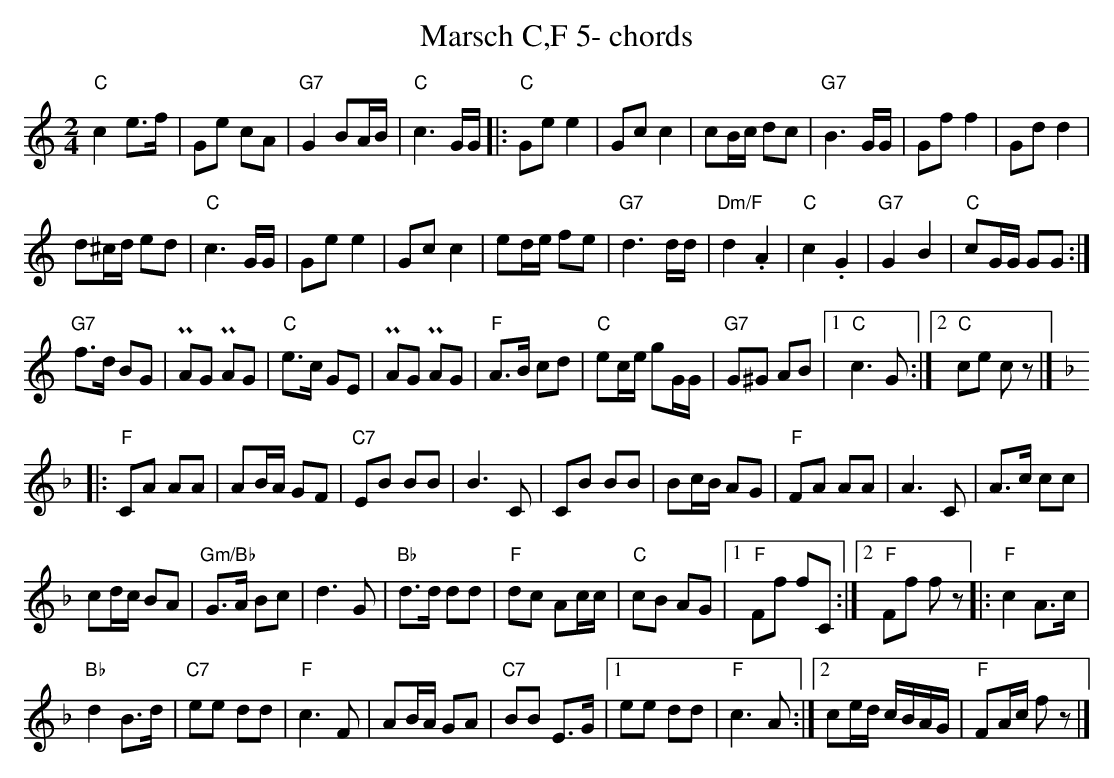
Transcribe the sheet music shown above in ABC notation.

X:1
T:Marsch C,F 5- chords
M:2/4
L:1/8
K:Cmaj%%MIDI gchordon
"C"c2 e>f | Ge cA | "G7"G2 BA/2B/2 | "C"c3 G/2G/2 |: "C"Ge e2 | Gc c2 | cB/2c/2 dc | "G7"B3 G/2G/2 | Gf f2 | Gd d2 |
d^c/2d/2 ed | "C"c3 G/2G/2 | Ge e2 | Gc c2 | ed/2e/2 fe | "G7"d3 d/2d/2 | "Dm/F"d2 .A2 | "C"c2 .G2 | "G7"G2 B2 | "C"cG/2G/2 GG :|
"G7"f>d BG | PAG PAG | "C"e>c GE | PAG PAG | "F"A>B cd | "C"ec/2e/2 gG/2G/2 | "G7"G^G AB |1 "C"c3 G :|2 "C"ce c z |] [K:Fmaj]
|: "F"CA AA | AB/2A/2 GF | "C7"EB BB | B3 C | CB BB | Bc/2B/2 AG | "F"FA AA | A3 C | A>c cc |
cd/2c/2 BA | "Gm/Bb"G>A Bc | d3G | "Bb"d>d dd | "F"dc Ac/2c/2 | "C"cB AG |1 "F"Ff fC :|2 "F"Ff f z |:"F"c2 A>c |
"Bb"d2 B>d | "C7"ee dd | "F"c3 F | AB/2A/2 GA | "C7"BB E>G |1 ee dd | "F"c3 A :|2 ce/2d/2 c/2B/2A/2G/2 | "F"FA/2c/2 f z |]
